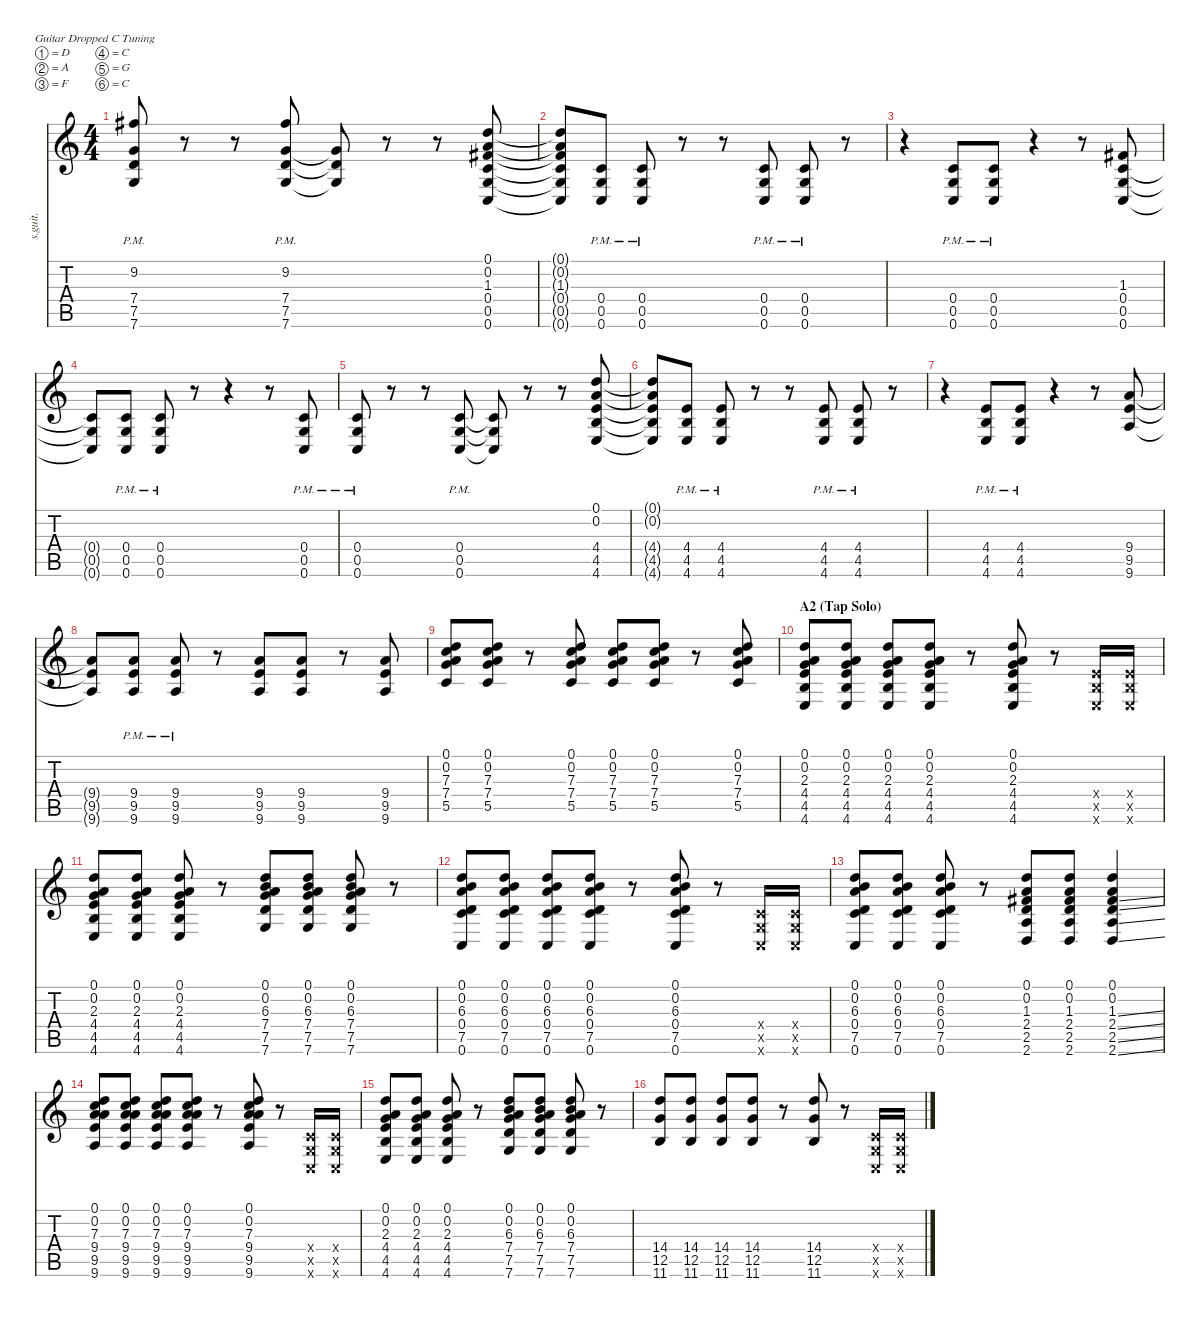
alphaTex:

\defaultSystemsLayout 4
\hideDynamics
\bracketExtendMode nobrackets
\track ("Guitare 1" "s.guit.") {instrument overdrivenguitar}
\staff {score tabs}
\tuning (D4 A3 F3 C3 G2 C2)
\ts (4 4)
\tempo (170 hide)
\clef g2
\ks c
(9.2{pm acc #} 7.4{pm} 7.5{pm} 7.6{pm}).8{lyrics (0 "") lyrics (1 "") lyrics (2 "") lyrics (3 "") lyrics (4 "") dy fff} r.8 r.8 (9.2{pm acc #} 7.4{pm} 7.5{pm} 7.6{pm}).8{lyrics (0 "") lyrics (1 "") lyrics (2 "") lyrics (3 "") lyrics (4 "")} (7.4{t} 7.5{t} 7.6{t}).8{lyrics (0 "") lyrics (1 "") lyrics (2 "") lyrics (3 "") lyrics (4 "") dy f} r.8 r.8 (0.1 0.2 1.3{acc #} 0.4 0.5 0.6).8{lyrics (0 "") lyrics (1 "") lyrics (2 "") lyrics (3 "") lyrics (4 "") dy fff} |
(0.1{t} 0.2{t} 1.3{t acc #} 0.4{t} 0.5{t} 0.6{t}).8{lyrics (0 "") lyrics (1 "") lyrics (2 "") lyrics (3 "") lyrics (4 "") dy f} (0.4{pm} 0.5{pm} 0.6{pm}).8{lyrics (0 "") lyrics (1 "") lyrics (2 "") lyrics (3 "") lyrics (4 "") dy fff} (0.4{pm} 0.5{pm} 0.6{pm}).8{lyrics (0 "") lyrics (1 "") lyrics (2 "") lyrics (3 "") lyrics (4 "")} r.8 r.8 (0.4{pm} 0.5{pm} 0.6{pm}).8{lyrics (0 "") lyrics (1 "") lyrics (2 "") lyrics (3 "") lyrics (4 "")} (0.4{pm} 0.5{pm} 0.6{pm}).8{lyrics (0 "") lyrics (1 "") lyrics (2 "") lyrics (3 "") lyrics (4 "")} r.8 |
r.4 (0.4{pm} 0.5{pm} 0.6{pm}).8{lyrics (0 "") lyrics (1 "") lyrics (2 "") lyrics (3 "") lyrics (4 "")} (0.4{pm} 0.5{pm} 0.6{pm}).8{lyrics (0 "") lyrics (1 "") lyrics (2 "") lyrics (3 "") lyrics (4 "")} r.4 r.8 (1.3{acc #} 0.4 0.5 0.6).8{lyrics (0 "") lyrics (1 "") lyrics (2 "") lyrics (3 "") lyrics (4 "")} |
(0.4{t} 0.5{t} 0.6{t}).8{lyrics (0 "") lyrics (1 "") lyrics (2 "") lyrics (3 "") lyrics (4 "") dy f} (0.4{pm} 0.5{pm} 0.6{pm}).8{lyrics (0 "") lyrics (1 "") lyrics (2 "") lyrics (3 "") lyrics (4 "") dy fff} (0.4{pm} 0.5{pm} 0.6{pm}).8{lyrics (0 "") lyrics (1 "") lyrics (2 "") lyrics (3 "") lyrics (4 "")} r.8 r.4 r.8 (0.4{pm} 0.5{pm} 0.6{pm}).8{lyrics (0 "") lyrics (1 "") lyrics (2 "") lyrics (3 "") lyrics (4 "")} |
(0.4{pm} 0.5{pm} 0.6{pm}).8{lyrics (0 "") lyrics (1 "") lyrics (2 "") lyrics (3 "") lyrics (4 "")} r.8 r.8 (0.4{pm} 0.5{pm} 0.6{pm}).8{lyrics (0 "") lyrics (1 "") lyrics (2 "") lyrics (3 "") lyrics (4 "")} (0.4{t} 0.5{t} 0.6{t}).8{lyrics (0 "") lyrics (1 "") lyrics (2 "") lyrics (3 "") lyrics (4 "") dy f} r.8 r.8 (0.1 0.2 4.4 4.5 4.6).8{lyrics (0 "") lyrics (1 "") lyrics (2 "") lyrics (3 "") lyrics (4 "") dy fff} |
(0.1{t} 0.2{t} 4.4{t} 4.5{t} 4.6{t}).8{lyrics (0 "") lyrics (1 "") lyrics (2 "") lyrics (3 "") lyrics (4 "") dy f} (4.4{pm} 4.5{pm} 4.6{pm}).8{lyrics (0 "") lyrics (1 "") lyrics (2 "") lyrics (3 "") lyrics (4 "") dy fff} (4.4{pm} 4.5{pm} 4.6{pm}).8{lyrics (0 "") lyrics (1 "") lyrics (2 "") lyrics (3 "") lyrics (4 "")} r.8 r.8 (4.4{pm} 4.5{pm} 4.6{pm}).8{lyrics (0 "") lyrics (1 "") lyrics (2 "") lyrics (3 "") lyrics (4 "")} (4.4{pm} 4.5{pm} 4.6{pm}).8{lyrics (0 "") lyrics (1 "") lyrics (2 "") lyrics (3 "") lyrics (4 "")} r.8 |
r.4 (4.4{pm} 4.5{pm} 4.6{pm}).8{lyrics (0 "") lyrics (1 "") lyrics (2 "") lyrics (3 "") lyrics (4 "")} (4.4{pm} 4.5{pm} 4.6{pm}).8{lyrics (0 "") lyrics (1 "") lyrics (2 "") lyrics (3 "") lyrics (4 "")} r.4 r.8 (9.4 9.5 9.6).8{lyrics (0 "") lyrics (1 "") lyrics (2 "") lyrics (3 "") lyrics (4 "")} |
(9.4{t} 9.5{t} 9.6{t}).8{lyrics (0 "") lyrics (1 "") lyrics (2 "") lyrics (3 "") lyrics (4 "") dy f} (9.4{pm} 9.5{pm} 9.6{pm}).8{lyrics (0 "") lyrics (1 "") lyrics (2 "") lyrics (3 "") lyrics (4 "") dy fff} (9.4{pm} 9.5{pm} 9.6{pm}).8{lyrics (0 "") lyrics (1 "") lyrics (2 "") lyrics (3 "") lyrics (4 "")} r.8 (9.4 9.5 9.6).8{lyrics (0 "") lyrics (1 "") lyrics (2 "") lyrics (3 "") lyrics (4 "")} (9.4 9.5 9.6).8{lyrics (0 "") lyrics (1 "") lyrics (2 "") lyrics (3 "") lyrics (4 "")} r.8 (9.4 9.5 9.6).8{lyrics (0 "") lyrics (1 "") lyrics (2 "") lyrics (3 "") lyrics (4 "")} |
(0.1 0.2 7.3 7.4 5.5).8{lyrics (0 "") lyrics (1 "") lyrics (2 "") lyrics (3 "") lyrics (4 "") dy f} (0.1 0.2 7.3 7.4 5.5).8{lyrics (0 "") lyrics (1 "") lyrics (2 "") lyrics (3 "") lyrics (4 "")} r.8 (0.1 0.2 7.3 7.4 5.5).8{lyrics (0 "") lyrics (1 "") lyrics (2 "") lyrics (3 "") lyrics (4 "")} (0.1 0.2 7.3 7.4 5.5).8{lyrics (0 "") lyrics (1 "") lyrics (2 "") lyrics (3 "") lyrics (4 "")} (0.1 0.2 7.3 7.4 5.5).8{lyrics (0 "") lyrics (1 "") lyrics (2 "") lyrics (3 "") lyrics (4 "")} r.8 (0.1 0.2 7.3 7.4 5.5).8{lyrics (0 "") lyrics (1 "") lyrics (2 "") lyrics (3 "") lyrics (4 "")} |
\section ("" "A2 (Tap Solo)")
(0.1 0.2 2.3 4.4 4.5 4.6).8{lyrics (0 "") lyrics (1 "") lyrics (2 "") lyrics (3 "") lyrics (4 "")} (0.1 0.2 2.3 4.4 4.5 4.6).8{lyrics (0 "") lyrics (1 "") lyrics (2 "") lyrics (3 "") lyrics (4 "")} (0.1 0.2 2.3 4.4 4.5 4.6).8{lyrics (0 "") lyrics (1 "") lyrics (2 "") lyrics (3 "") lyrics (4 "")} (0.1 0.2 2.3 4.4 4.5 4.6).8{lyrics (0 "") lyrics (1 "") lyrics (2 "") lyrics (3 "") lyrics (4 "")} r.8 (0.1 0.2 2.3 4.4 4.5 4.6).8{lyrics (0 "") lyrics (1 "") lyrics (2 "") lyrics (3 "") lyrics (4 "")} r.8 (4.4{x} 4.5{x} 4.6{x}).16{lyrics (0 "") lyrics (1 "") lyrics (2 "") lyrics (3 "") lyrics (4 "")} (4.4{x} 4.5{x} 4.6{x}).16{lyrics (0 "") lyrics (1 "") lyrics (2 "") lyrics (3 "") lyrics (4 "")} |
(0.1 0.2 2.3 4.4 4.5 4.6).8{lyrics (0 "") lyrics (1 "") lyrics (2 "") lyrics (3 "") lyrics (4 "")} (0.1 0.2 2.3 4.4 4.5 4.6).8{lyrics (0 "") lyrics (1 "") lyrics (2 "") lyrics (3 "") lyrics (4 "")} (0.1 0.2 2.3 4.4 4.5 4.6).8{lyrics (0 "") lyrics (1 "") lyrics (2 "") lyrics (3 "") lyrics (4 "")} r.8 (0.1 0.2 6.3 7.4 7.5 7.6).8{lyrics (0 "") lyrics (1 "") lyrics (2 "") lyrics (3 "") lyrics (4 "")} (0.1 0.2 6.3 7.4 7.5 7.6).8{lyrics (0 "") lyrics (1 "") lyrics (2 "") lyrics (3 "") lyrics (4 "")} (0.1 0.2 6.3 7.4 7.5 7.6).8{lyrics (0 "") lyrics (1 "") lyrics (2 "") lyrics (3 "") lyrics (4 "")} r.8 |
(0.1 0.2 6.3 0.4 7.5 0.6).8{lyrics (0 "") lyrics (1 "") lyrics (2 "") lyrics (3 "") lyrics (4 "")} (0.1 0.2 6.3 0.4 7.5 0.6).8{lyrics (0 "") lyrics (1 "") lyrics (2 "") lyrics (3 "") lyrics (4 "")} (0.1 0.2 6.3 0.4 7.5 0.6).8{lyrics (0 "") lyrics (1 "") lyrics (2 "") lyrics (3 "") lyrics (4 "")} (0.1 0.2 6.3 0.4 7.5 0.6).8{lyrics (0 "") lyrics (1 "") lyrics (2 "") lyrics (3 "") lyrics (4 "")} r.8 (0.1 0.2 6.3 0.4 7.5 0.6).8{lyrics (0 "") lyrics (1 "") lyrics (2 "") lyrics (3 "") lyrics (4 "")} r.8 (0.4{x} 0.5{x} 0.6{x}).16{lyrics (0 "") lyrics (1 "") lyrics (2 "") lyrics (3 "") lyrics (4 "")} (0.4{x} 0.5{x} 0.6{x}).16{lyrics (0 "") lyrics (1 "") lyrics (2 "") lyrics (3 "") lyrics (4 "")} |
(0.1 0.2 6.3 0.4 7.5 0.6).8{lyrics (0 "") lyrics (1 "") lyrics (2 "") lyrics (3 "") lyrics (4 "")} (0.1 0.2 6.3 0.4 7.5 0.6).8{lyrics (0 "") lyrics (1 "") lyrics (2 "") lyrics (3 "") lyrics (4 "")} (0.1 0.2 6.3 0.4 7.5 0.6).8{lyrics (0 "") lyrics (1 "") lyrics (2 "") lyrics (3 "") lyrics (4 "")} r.8 (0.1 0.2 1.3{acc #} 2.4 2.5 2.6).8{lyrics (0 "") lyrics (1 "") lyrics (2 "") lyrics (3 "") lyrics (4 "")} (0.1 0.2 1.3{acc #} 2.4 2.5 2.6).8{lyrics (0 "") lyrics (1 "") lyrics (2 "") lyrics (3 "") lyrics (4 "")} (0.1 0.2 1.3{ss acc #} 2.4{ss} 2.5{ss} 2.6{ss}).4{lyrics (0 "") lyrics (1 "") lyrics (2 "") lyrics (3 "") lyrics (4 "")} |
(0.1 0.2 7.3 9.4 9.5 9.6).8{lyrics (0 "") lyrics (1 "") lyrics (2 "") lyrics (3 "") lyrics (4 "")} (0.1 0.2 7.3 9.4 9.5 9.6).8{lyrics (0 "") lyrics (1 "") lyrics (2 "") lyrics (3 "") lyrics (4 "")} (0.1 0.2 7.3 9.4 9.5 9.6).8{lyrics (0 "") lyrics (1 "") lyrics (2 "") lyrics (3 "") lyrics (4 "")} (0.1 0.2 7.3 9.4 9.5 9.6).8{lyrics (0 "") lyrics (1 "") lyrics (2 "") lyrics (3 "") lyrics (4 "")} r.8 (0.1 0.2 7.3 9.4 9.5 9.6).8{lyrics (0 "") lyrics (1 "") lyrics (2 "") lyrics (3 "") lyrics (4 "")} r.8 (0.4{x} 0.5{x} 0.6{x}).16{lyrics (0 "") lyrics (1 "") lyrics (2 "") lyrics (3 "") lyrics (4 "")} (0.4{x} 0.5{x} 0.6{x}).16{lyrics (0 "") lyrics (1 "") lyrics (2 "") lyrics (3 "") lyrics (4 "")} |
(0.1 0.2 2.3 4.4 4.5 4.6).8{lyrics (0 "") lyrics (1 "") lyrics (2 "") lyrics (3 "") lyrics (4 "")} (0.1 0.2 2.3 4.4 4.5 4.6).8{lyrics (0 "") lyrics (1 "") lyrics (2 "") lyrics (3 "") lyrics (4 "")} (0.1 0.2 2.3 4.4 4.5 4.6).8{lyrics (0 "") lyrics (1 "") lyrics (2 "") lyrics (3 "") lyrics (4 "")} r.8 (0.1 0.2 6.3 7.4 7.5 7.6).8{lyrics (0 "") lyrics (1 "") lyrics (2 "") lyrics (3 "") lyrics (4 "")} (0.1 0.2 6.3 7.4 7.5 7.6).8{lyrics (0 "") lyrics (1 "") lyrics (2 "") lyrics (3 "") lyrics (4 "")} (0.1 0.2 6.3 7.4 7.5 7.6).8{lyrics (0 "") lyrics (1 "") lyrics (2 "") lyrics (3 "") lyrics (4 "")} r.8 |
(14.4 12.5 11.6).8{lyrics (0 "") lyrics (1 "") lyrics (2 "") lyrics (3 "") lyrics (4 "")} (14.4 12.5 11.6).8{lyrics (0 "") lyrics (1 "") lyrics (2 "") lyrics (3 "") lyrics (4 "")} (14.4 12.5 11.6).8{lyrics (0 "") lyrics (1 "") lyrics (2 "") lyrics (3 "") lyrics (4 "")} (14.4 12.5 11.6).8{lyrics (0 "") lyrics (1 "") lyrics (2 "") lyrics (3 "") lyrics (4 "")} r.8 (14.4 12.5 11.6).8{lyrics (0 "") lyrics (1 "") lyrics (2 "") lyrics (3 "") lyrics (4 "")} r.8 (0.4{x} 0.5{x} 0.6{x}).16{lyrics (0 "") lyrics (1 "") lyrics (2 "") lyrics (3 "") lyrics (4 "")} (0.4{x} 0.5{x} 0.6{x}).16{lyrics (0 "") lyrics (1 "") lyrics (2 "") lyrics (3 "") lyrics (4 "")}
